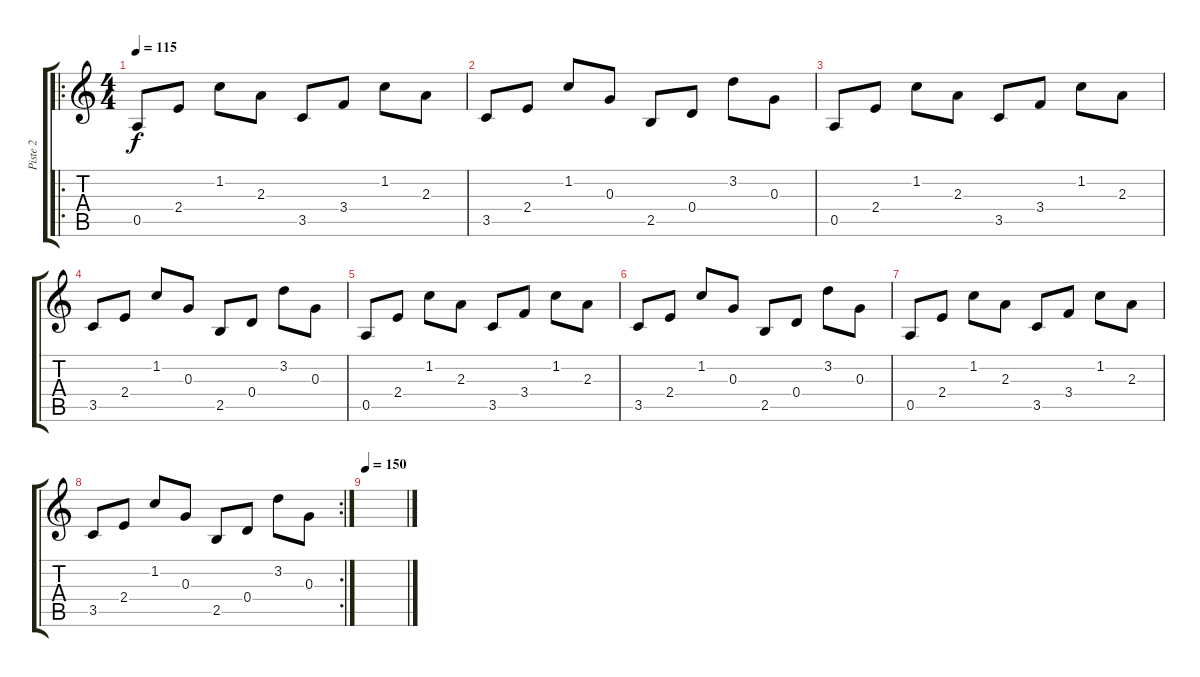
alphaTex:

\track ("Piste 2" "Piste 2") {instrument acousticguitarsteel}
\staff {score tabs}
\tuning (E4 B3 G3 D3 A2 E2) {hide}
\ro
\ts (4 4)
\tempo 115
\clef g2
\ks c
0.5.8{dy f instrument acousticguitarsteel} 2.4.8 1.2.8 2.3.8 3.5.8 3.4.8 1.2.8 2.3.8 |
3.5.8 2.4.8 1.2.8 0.3.8 2.5.8 0.4.8 3.2.8 0.3.8 |
0.5.8 2.4.8 1.2.8 2.3.8 3.5.8 3.4.8 1.2.8 2.3.8 |
3.5.8 2.4.8 1.2.8 0.3.8 2.5.8 0.4.8 3.2.8 0.3.8 |
0.5.8 2.4.8 1.2.8 2.3.8 3.5.8 3.4.8 1.2.8 2.3.8 |
3.5.8 2.4.8 1.2.8 0.3.8 2.5.8 0.4.8 3.2.8 0.3.8 |
0.5.8 2.4.8 1.2.8 2.3.8 3.5.8 3.4.8 1.2.8 2.3.8 |
\rc 2
3.5.8 2.4.8 1.2.8 0.3.8 2.5.8 0.4.8 3.2.8 0.3.8 |
\tempo 150
